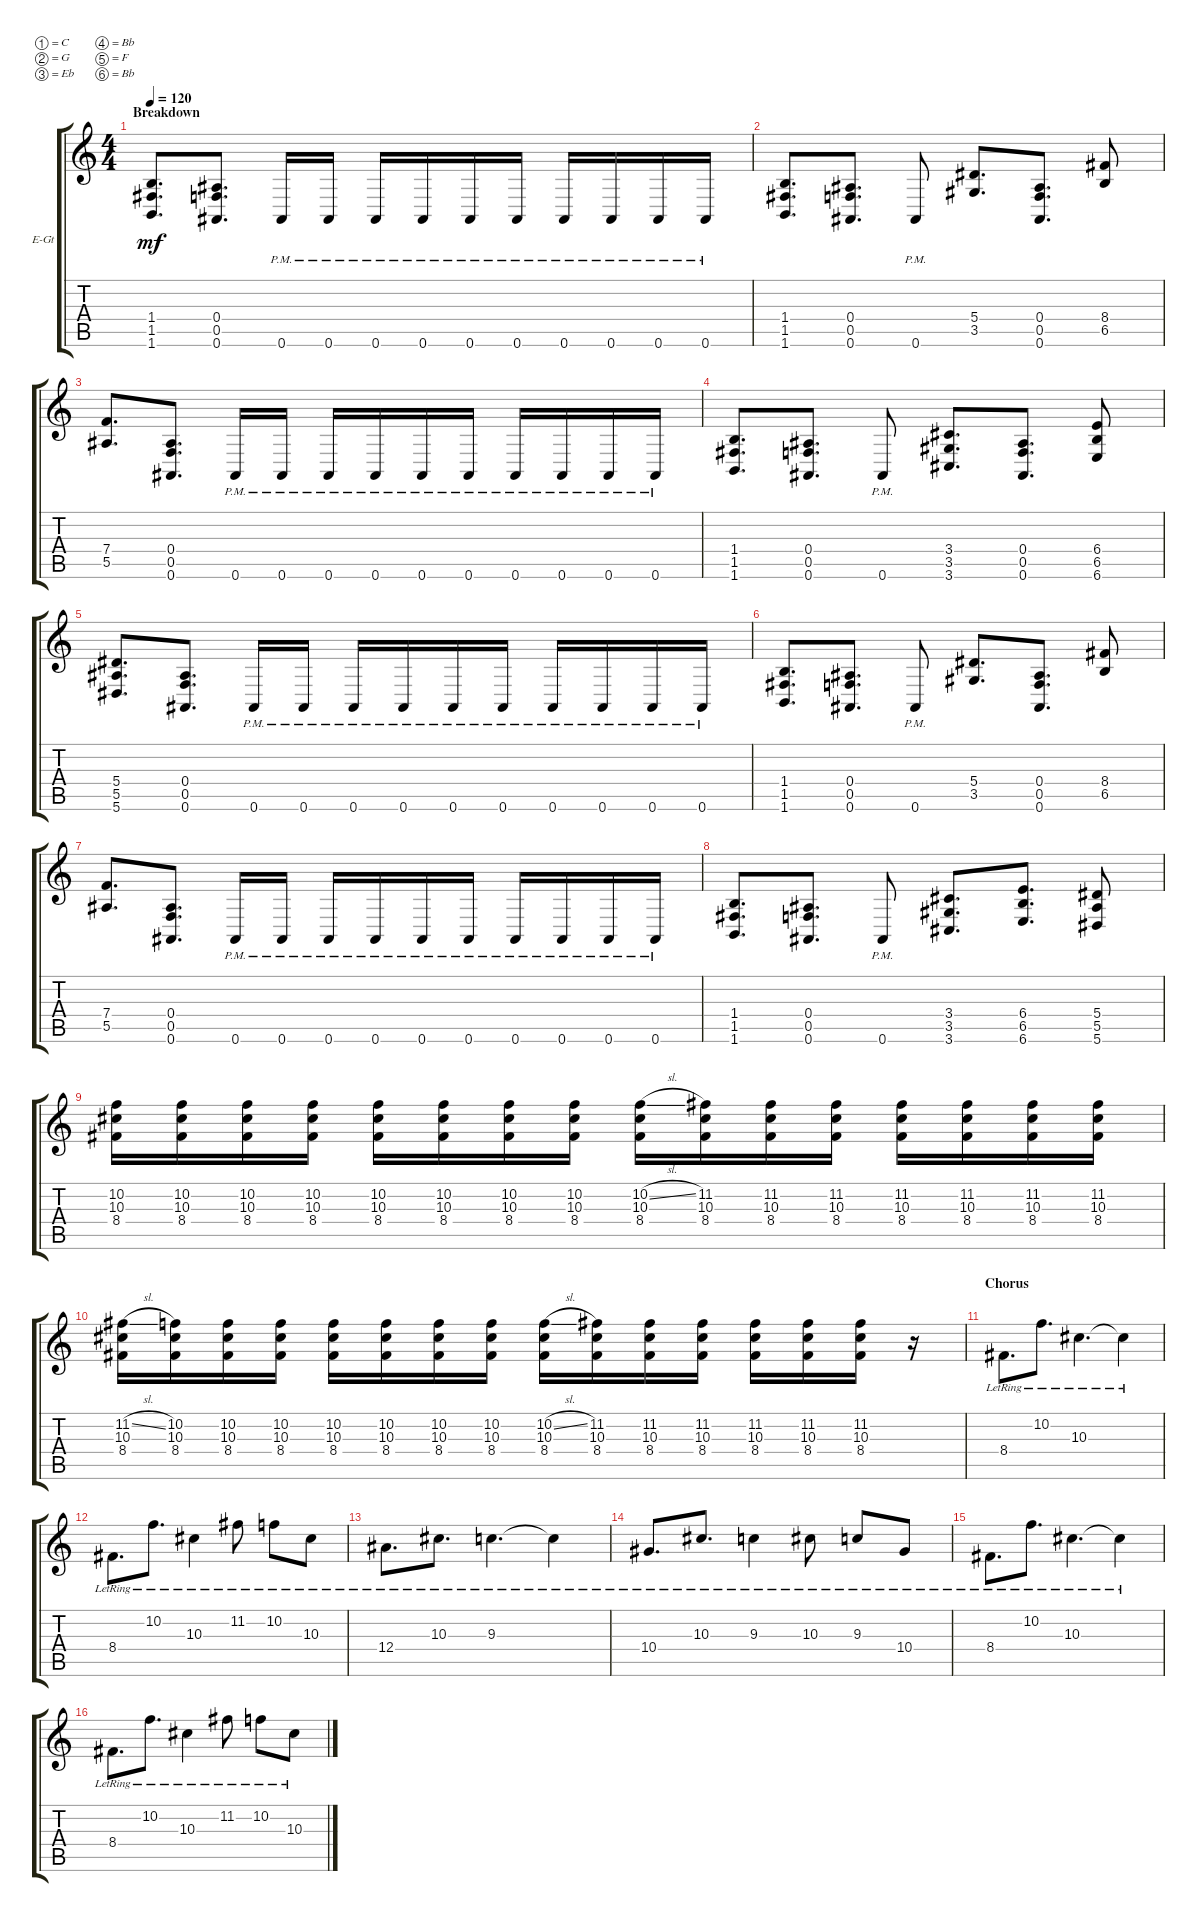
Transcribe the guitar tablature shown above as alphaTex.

\bracketExtendMode groupsimilarinstruments
\firstSystemTrackNameOrientation horizontal
\otherSystemsTrackNameOrientation horizontal
\track ("Lead" "E-Gt") {instrument distortionguitar}
\staff {score tabs}
\tuning (C4 G3 Eb3 Bb2 F2 Bb1)
\ts (4 4)
\section ("" "Breakdown")
\tempo 120
\clef g2
\ks c
(1.4 1.5 1.6).8{d dy mf} (0.4 0.5 0.6).8{d} 0.6{pm}.16 0.6{pm}.16 0.6{pm}.16 0.6{pm}.16 0.6{pm}.16 0.6{pm}.16 0.6{pm}.16 0.6{pm}.16 0.6{pm}.16 0.6{pm}.16 |
(1.4 1.5 1.6).8{d} (0.4 0.5 0.6).8{d} 0.6{pm}.8 (5.4 3.5).8{d} (0.4 0.5 0.6).8{d} (8.4 6.5).8 |
(7.4 5.5).8{d} (0.4 0.5 0.6).8{d} 0.6{pm}.16 0.6{pm}.16 0.6{pm}.16 0.6{pm}.16 0.6{pm}.16 0.6{pm}.16 0.6{pm}.16 0.6{pm}.16 0.6{pm}.16 0.6{pm}.16 |
(1.4 1.5 1.6).8{d} (0.4 0.5 0.6).8{d} 0.6{pm}.8 (3.4 3.5 3.6).8{d} (0.4 0.5 0.6).8{d} (6.4 6.5 6.6).8 |
(5.4 5.5 5.6).8{d} (0.4 0.5 0.6).8{d} 0.6{pm}.16 0.6{pm}.16 0.6{pm}.16 0.6{pm}.16 0.6{pm}.16 0.6{pm}.16 0.6{pm}.16 0.6{pm}.16 0.6{pm}.16 0.6{pm}.16 |
(1.4 1.5 1.6).8{d} (0.4 0.5 0.6).8{d} 0.6{pm}.8 (5.4 3.5).8{d} (0.4 0.5 0.6).8{d} (8.4 6.5).8 |
(7.4 5.5).8{d} (0.4 0.5 0.6).8{d} 0.6{pm}.16 0.6{pm}.16 0.6{pm}.16 0.6{pm}.16 0.6{pm}.16 0.6{pm}.16 0.6{pm}.16 0.6{pm}.16 0.6{pm}.16 0.6{pm}.16 |
(1.4 1.5 1.6).8{d} (0.4 0.5 0.6).8{d} 0.6{pm}.8 (3.4 3.5 3.6).8{d} (6.4 6.5 6.6).8{d} (5.4 5.5 5.6).8 |
(10.2 10.3 8.4).16 (10.2 10.3 8.4).16 (10.2 10.3 8.4).16 (10.2 10.3 8.4).16 (10.2 10.3 8.4).16 (10.2 10.3 8.4).16 (10.2 10.3 8.4).16 (10.2 10.3 8.4).16 (10.2{sl} 10.3 8.4).16 (11.2 10.3 8.4).16 (11.2 10.3 8.4).16 (11.2 10.3 8.4).16 (11.2 10.3 8.4).16 (11.2 10.3 8.4).16 (11.2 10.3 8.4).16 (11.2 10.3 8.4).16 |
(11.2{sl} 10.3 8.4).16 (10.2 10.3 8.4).16 (10.2 10.3 8.4).16 (10.2 10.3 8.4).16 (10.2 10.3 8.4).16 (10.2 10.3 8.4).16 (10.2 10.3 8.4).16 (10.2 10.3 8.4).16 (10.2{sl} 10.3 8.4).16 (11.2 10.3 8.4).16 (11.2 10.3 8.4).16 (11.2 10.3 8.4).16 (11.2 10.3 8.4).16 (11.2 10.3 8.4).16 (11.2 10.3 8.4).16 r.16 |
\section ("" "Chorus")
8.4{lr}.8{d} 10.2{lr}.8{d} 10.3{lr}.4{d} 10.3{lr t}.4 |
8.4{lr}.8{d} 10.2{lr}.8{d} 10.3{lr}.4 11.2{lr}.8 10.2{lr}.8 10.3{lr}.8 |
12.4{lr}.8{d} 10.3{lr}.8{d} 9.3{lr}.4{d} 9.3{lr t}.4 |
10.4{lr}.8{d} 10.3{lr}.8{d} 9.3{lr}.4 10.3{lr}.8 9.3{lr}.8 10.4{lr}.8 |
8.4{lr}.8{d} 10.2{lr}.8{d} 10.3{lr}.4{d} 10.3{lr t}.4 |
8.4{lr}.8{d} 10.2{lr}.8{d} 10.3{lr}.4 11.2{lr}.8 10.2{lr}.8 10.3{lr}.8
